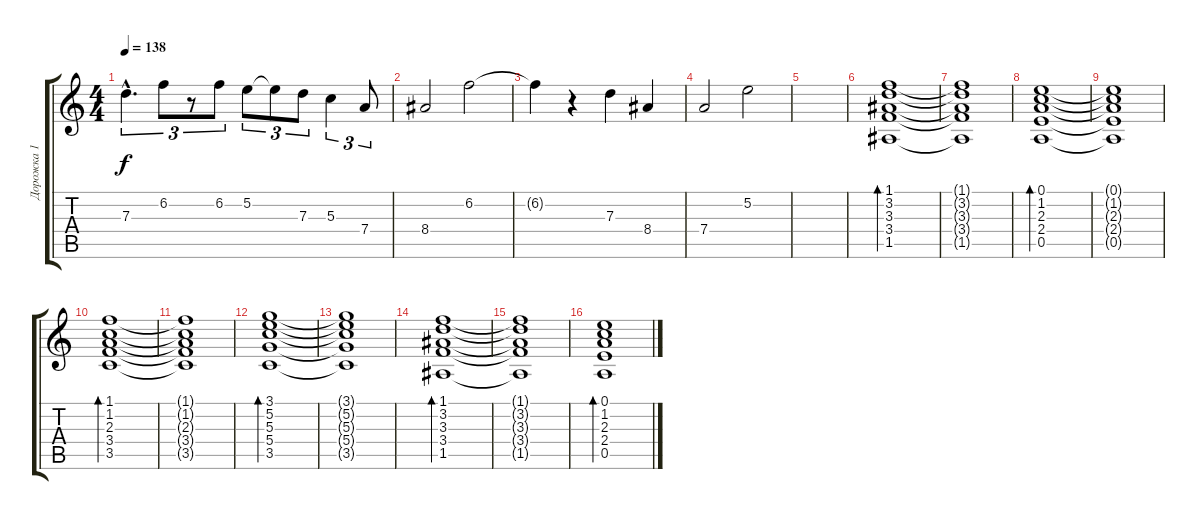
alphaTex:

\track ("Дорожка 1" "Дорожка 1") {instrument electricguitarjazz}
\staff {score tabs}
\tuning (E4 B3 G3 D3 A2 E2) {hide}
\ts (4 4)
\tempo 138
\clef g2
\ks c
7.3{hac t}.4{d tu (3 2) dy f} 6.2.8{tu (3 2)} r.8{tu (3 2)} 6.2.8{tu (3 2)} 5.2.8{tu (3 2)} 5.2{t}.8{tu (3 2)} 7.3.8{tu (3 2)} 5.3.4{tu (3 2)} 7.4.8{tu (3 2)} |
8.4.2 6.2.2 |
6.2{t}.4 r.4 7.3.4 8.4.4 |
7.4.2 5.2.2 |
|
(1.1 3.2 3.3 3.4 1.5).1{bd 120 volume 7} |
(1.1{t} 3.2{t} 3.3{t} 3.4{t} 1.5{t}).1 |
(0.1 1.2 2.3 2.4 0.5).1{bd 120} |
(0.1{t} 1.2{t} 2.3{t} 2.4{t} 0.5{t}).1 |
(1.1 1.2 2.3 3.4 3.5).1{bd 120} |
(1.1{t} 1.2{t} 2.3{t} 3.4{t} 3.5{t}).1 |
(3.1 5.2 5.3 5.4 3.5).1{bd 120} |
(3.1{t} 5.2{t} 5.3{t} 5.4{t} 3.5{t}).1 |
(1.1 3.2 3.3 3.4 1.5).1{bd 120} |
(1.1{t} 3.2{t} 3.3{t} 3.4{t} 1.5{t}).1 |
(0.1 1.2 2.3 2.4 0.5).1{bd 120}
